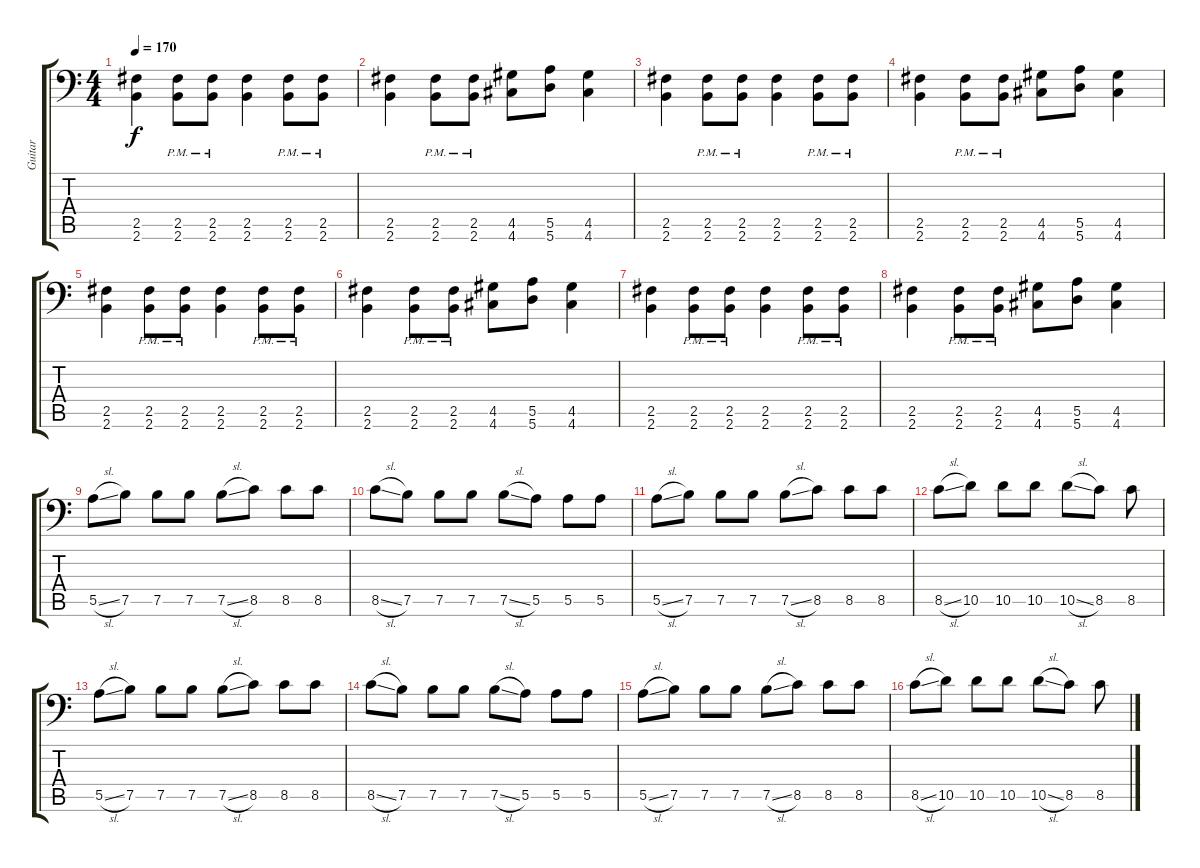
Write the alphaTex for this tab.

\track ("Guitar " "Guitar ") {instrument overdrivenguitar}
\staff {score tabs}
\tuning (B3 G3 D3 A2 E2 A1) {hide}
\ts (4 4)
\tempo 170
\clef f4
\ks c
(2.5 2.6).4{dy f} (2.5{pm} 2.6{pm}).8 (2.5{pm} 2.6{pm}).8 (2.5 2.6).4 (2.5{pm} 2.6{pm}).8 (2.5{pm} 2.6{pm}).8 |
(2.5 2.6).4 (2.5{pm} 2.6{pm}).8 (2.5{pm} 2.6{pm}).8 (4.5 4.6).8 (5.5 5.6).8 (4.5 4.6).4 |
(2.5 2.6).4 (2.5{pm} 2.6{pm}).8 (2.5{pm} 2.6{pm}).8 (2.5 2.6).4 (2.5{pm} 2.6{pm}).8 (2.5{pm} 2.6{pm}).8 |
(2.5 2.6).4 (2.5{pm} 2.6{pm}).8 (2.5{pm} 2.6{pm}).8 (4.5 4.6).8 (5.5 5.6).8 (4.5 4.6).4 |
(2.5 2.6).4 (2.5{pm} 2.6{pm}).8 (2.5{pm} 2.6{pm}).8 (2.5 2.6).4 (2.5{pm} 2.6{pm}).8 (2.5{pm} 2.6{pm}).8 |
(2.5 2.6).4 (2.5{pm} 2.6{pm}).8 (2.5{pm} 2.6{pm}).8 (4.5 4.6).8 (5.5 5.6).8 (4.5 4.6).4 |
(2.5 2.6).4 (2.5{pm} 2.6{pm}).8 (2.5{pm} 2.6{pm}).8 (2.5 2.6).4 (2.5{pm} 2.6{pm}).8 (2.5{pm} 2.6{pm}).8 |
(2.5 2.6).4 (2.5{pm} 2.6{pm}).8 (2.5{pm} 2.6{pm}).8 (4.5 4.6).8 (5.5 5.6).8 (4.5 4.6).4 |
5.5{sl}.8 7.5.8 7.5.8 7.5.8 7.5{sl}.8 8.5.8 8.5.8 8.5.8 |
8.5{sl}.8 7.5.8 7.5.8 7.5.8 7.5{sl}.8 5.5.8 5.5.8 5.5.8 |
5.5{sl}.8 7.5.8 7.5.8 7.5.8 7.5{sl}.8 8.5.8 8.5.8 8.5.8 |
8.5{sl}.8 10.5.8 10.5.8 10.5.8 10.5{sl}.8 8.5.8 8.5.8 |
5.5{sl}.8 7.5.8 7.5.8 7.5.8 7.5{sl}.8 8.5.8 8.5.8 8.5.8 |
8.5{sl}.8 7.5.8 7.5.8 7.5.8 7.5{sl}.8 5.5.8 5.5.8 5.5.8 |
5.5{sl}.8 7.5.8 7.5.8 7.5.8 7.5{sl}.8 8.5.8 8.5.8 8.5.8 |
8.5{sl}.8 10.5.8 10.5.8 10.5.8 10.5{sl}.8 8.5.8 8.5.8
